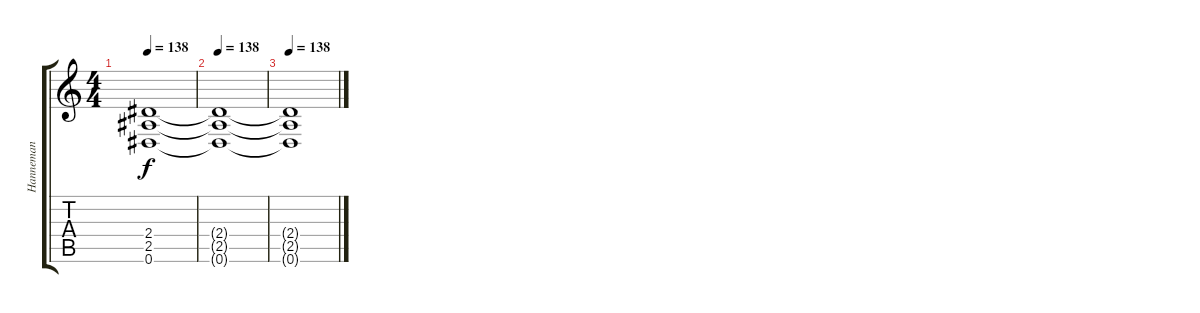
\track ("Hanneman" "Hanneman") {instrument distortionguitar}
\staff {score tabs}
\tuning (Eb4 Bb3 Gb3 Db3 Ab2 Eb2) {hide}
\ts (4 4)
\tempo 138
\clef g2
\ks c
(2.4{t} 2.5{t} 0.6{t}).1{dy f} |
\tempo 138
(2.4{t} 2.5{t} 0.6{t}).1 |
\tempo 138
(2.4{t} 2.5{t} 0.6{t}).1
